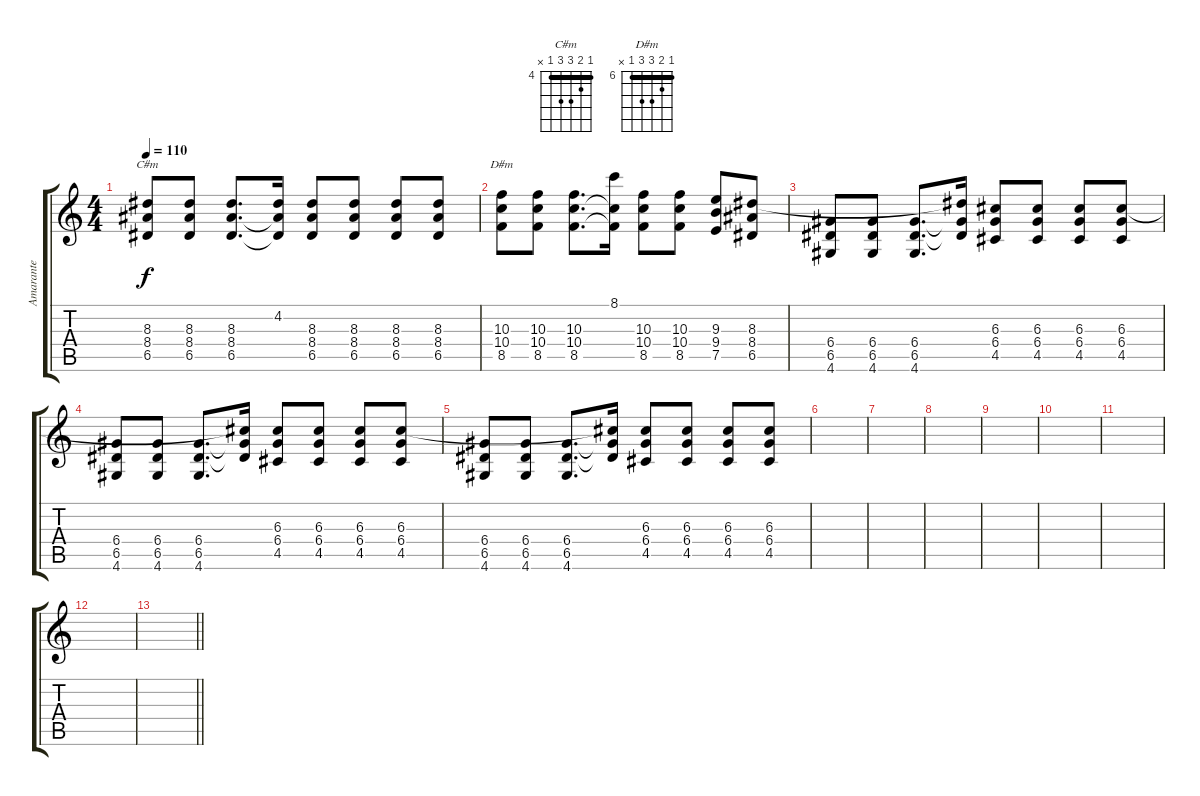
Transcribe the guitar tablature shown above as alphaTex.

\track ("Amarante" "Amarante") {instrument distortionguitar}
\staff {score tabs}
\tuning (E4 B3 G3 D3 A2 E2) {hide}
\chord ("C#m" 4 5 6 6 4 x) {firstfret 4 barre 4}
\chord ("D#m" 6 7 8 8 6 x) {firstfret 6 barre 6}
\ts (4 4)
\tempo 110
\clef g2
\ks c
(8.3 8.4 6.5).8{ch "C#m" dy f volume 9} (8.3 8.4 6.5).8 (8.3 8.4 6.5).8{d} (4.2{t} 8.4{t} 6.5{t}).16 (8.3 8.4 6.5).8 (8.3 8.4 6.5).8 (8.3 8.4 6.5).8 (8.3 8.4 6.5).8 |
(10.3 10.4 8.5).8{ch "D#m"} (10.3 10.4 8.5).8 (10.3 10.4 8.5).8{d} (8.1{t} 10.4{t} 8.5{t}).16 (10.3 10.4 8.5).8 (10.3 10.4 8.5).8 (9.3 9.4 7.5).8 (8.3 8.4 6.5).8 |
(6.4 6.5 4.6).8 (6.4 6.5 4.6).8 (6.4 6.5 4.6).8{d} (8.3{t} 6.4{t} 6.5{t}).16 (6.3 6.4 4.5).8 (6.3 6.4 4.5).8 (6.3 6.4 4.5).8 (6.3 6.4 4.5).8 |
(6.4 6.5 4.6).8 (6.4 6.5 4.6).8 (6.4 6.5 4.6).8{d} (6.3{t} 6.4{t} 6.5{t}).16 (6.3 6.4 4.5).8 (6.3 6.4 4.5).8 (6.3 6.4 4.5).8 (6.3 6.4 4.5).8 |
(6.4 6.5 4.6).8 (6.4 6.5 4.6).8 (6.4 6.5 4.6).8{d} (6.3{t} 6.4{t} 6.5{t}).16 (6.3 6.4 4.5).8 (6.3 6.4 4.5).8 (6.3 6.4 4.5).8 (6.3 6.4 4.5).8 |
|
|
|
|
|
|
|
\barLineRight lightlight
